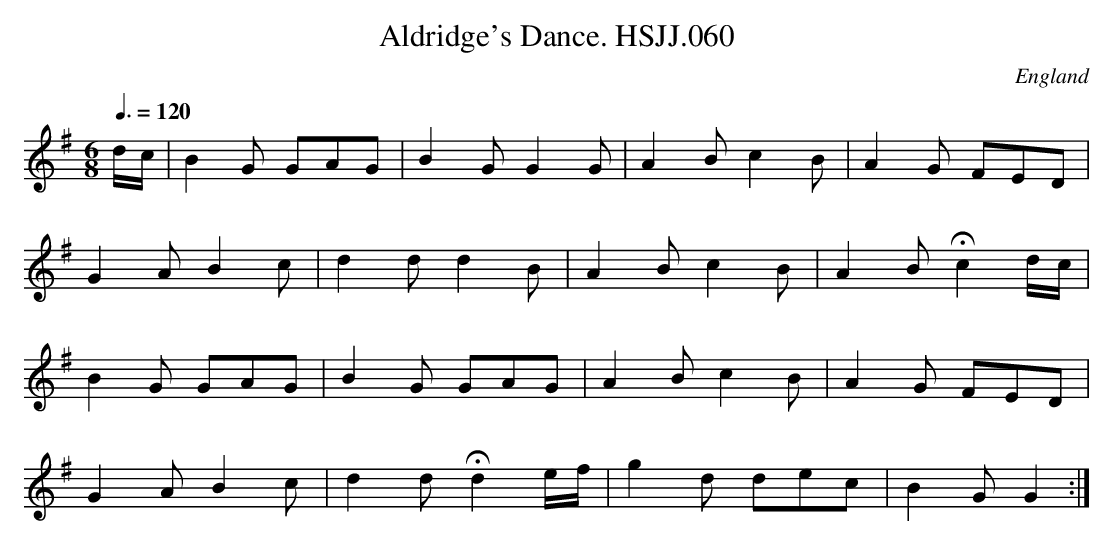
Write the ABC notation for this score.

X:1
T:Aldridge's Dance. HSJJ.060
M:6/8
L:1/8
Q:3/8=120
O:England
K:G
d/c/|B2G GAG|B2G G2G|A2Bc2B|A2G FED|
G2AB2c|d2dd2B|A2Bc2B|A2BHc2d/c/|
B2G GAG|B2G GAG|A2Bc2B|A2G FED|
G2AB2c|d2dHd2e/f/|g2d dec|B2GG2:|
